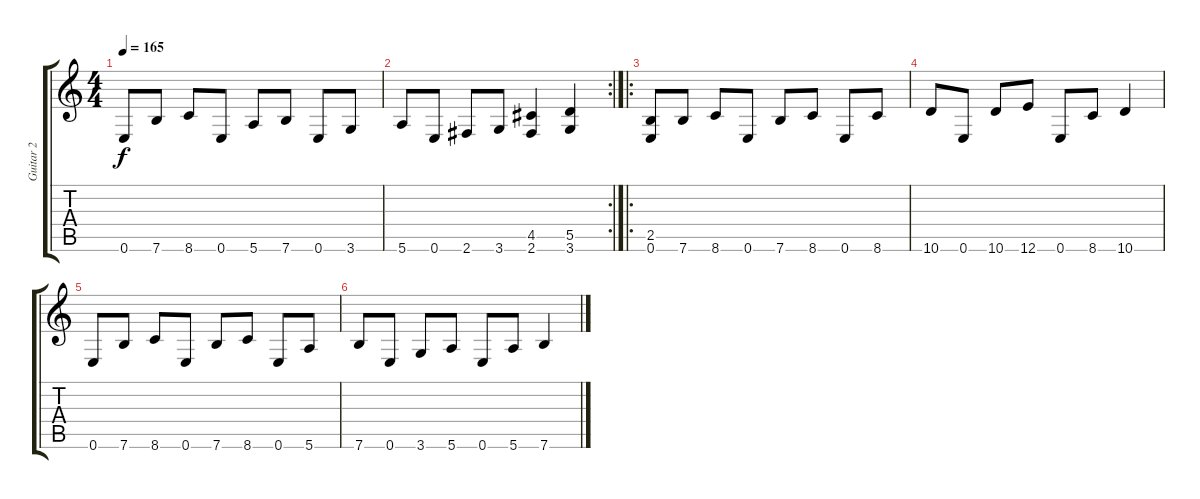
\track ("Guitar 2" "Guitar 2") {instrument distortionguitar}
\staff {score tabs}
\tuning (E4 B3 G3 D3 A2 E2) {hide}
\ts (4 4)
\tempo 165
\clef g2
\ks c
0.6.8{dy f} 7.6.8 8.6.8 0.6.8 5.6.8 7.6.8 0.6.8 3.6.8 |
\rc 2
5.6.8 0.6.8 2.6.8 3.6.8 (4.5 2.6).4 (5.5 3.6).4 |
\ro
(2.5 0.6).8 7.6.8 8.6.8 0.6.8 7.6.8 8.6.8 0.6.8 8.6.8 |
10.6.8 0.6.8 10.6.8 12.6.8 0.6.8 8.6.8 10.6.4 |
0.6.8 7.6.8 8.6.8 0.6.8 7.6.8 8.6.8 0.6.8 5.6.8 |
7.6.8 0.6.8 3.6.8 5.6.8 0.6.8 5.6.8 7.6.4
